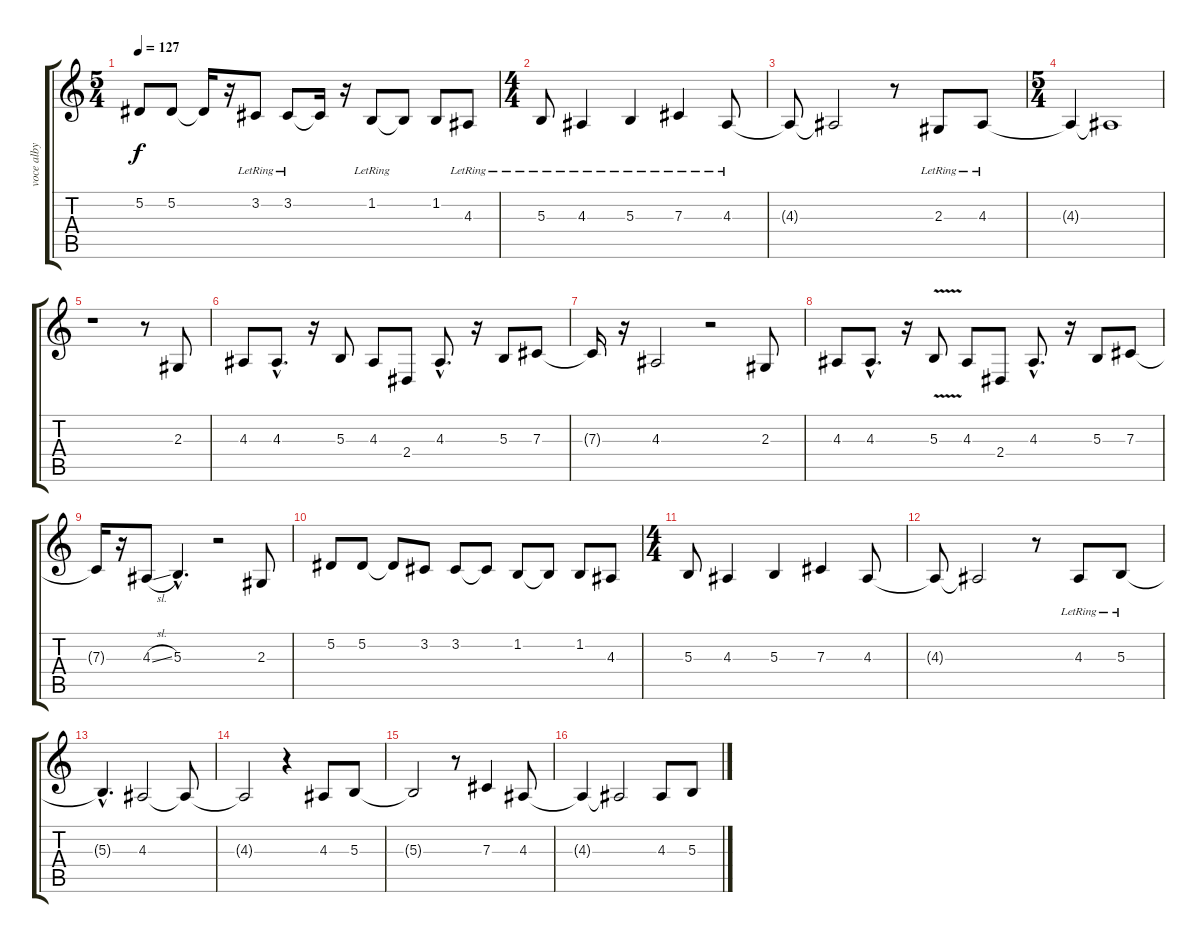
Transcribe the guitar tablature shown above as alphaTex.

\track ("voce alby" "voce alby") {instrument flute}
\staff {score tabs}
\tuning (Eb4 Bb3 Gb3 Db3 Ab2 Eb2) {hide}
\ts (5 4)
\tempo 127
\clef g2
\ks c
5.2.8{dy f} 5.2.8 5.2{t}.16 r.16 3.2{lr}.8 3.2{lr}.8 3.2{t}.16 r.16 1.2{lr}.8 1.2{t}.8 1.2.8 4.3{lr}.8 |
\ts (4 4)
5.3{lr}.8{balance 2} 4.3{lr}.4 5.3{lr}.4 7.3{lr}.4 4.3{lr}.8 |
4.3{t}.8 4.3{t}.2 r.8 2.3{lr}.8 4.3{lr}.8 |
\ts (5 4)
4.3{t}.4 4.3{t}.1 |
r.1 r.8 2.3.8 |
4.3.8 4.3{hac}.8{d} r.16 5.3.8 4.3.8 2.4.8 4.3{hac}.8{d} r.16 5.3.8 7.3.8 |
7.3{t}.16 r.16 4.3.2 r.2 2.3.8 |
4.3.8 4.3{hac}.8{d} r.16 5.3{v}.8 4.3.8 2.4.8 4.3{hac}.8{d} r.16 5.3.8 7.3.8 |
7.3{t}.16 r.16 4.3{sl}.8 5.3{hac}.4{d} r.2 2.3.8 |
5.2.8 5.2.8 5.2{t}.8 3.2.8 3.2.8 3.2{t}.8 1.2.8 1.2{t}.8 1.2.8 4.3.8 |
\ts (4 4)
5.3.8 4.3.4 5.3.4 7.3.4 4.3.8 |
4.3{t}.8 4.3{t}.2 r.8 4.3{lr}.8 5.3{lr}.8 |
5.3{hac t}.4{d} 4.3.2 4.3{t}.8 |
4.3{t}.2 r.4 4.3.8 5.3.8 |
5.3{t}.2 r.8 7.3.4 4.3.8 |
4.3{t}.4 4.3{t}.2 4.3.8 5.3.8
